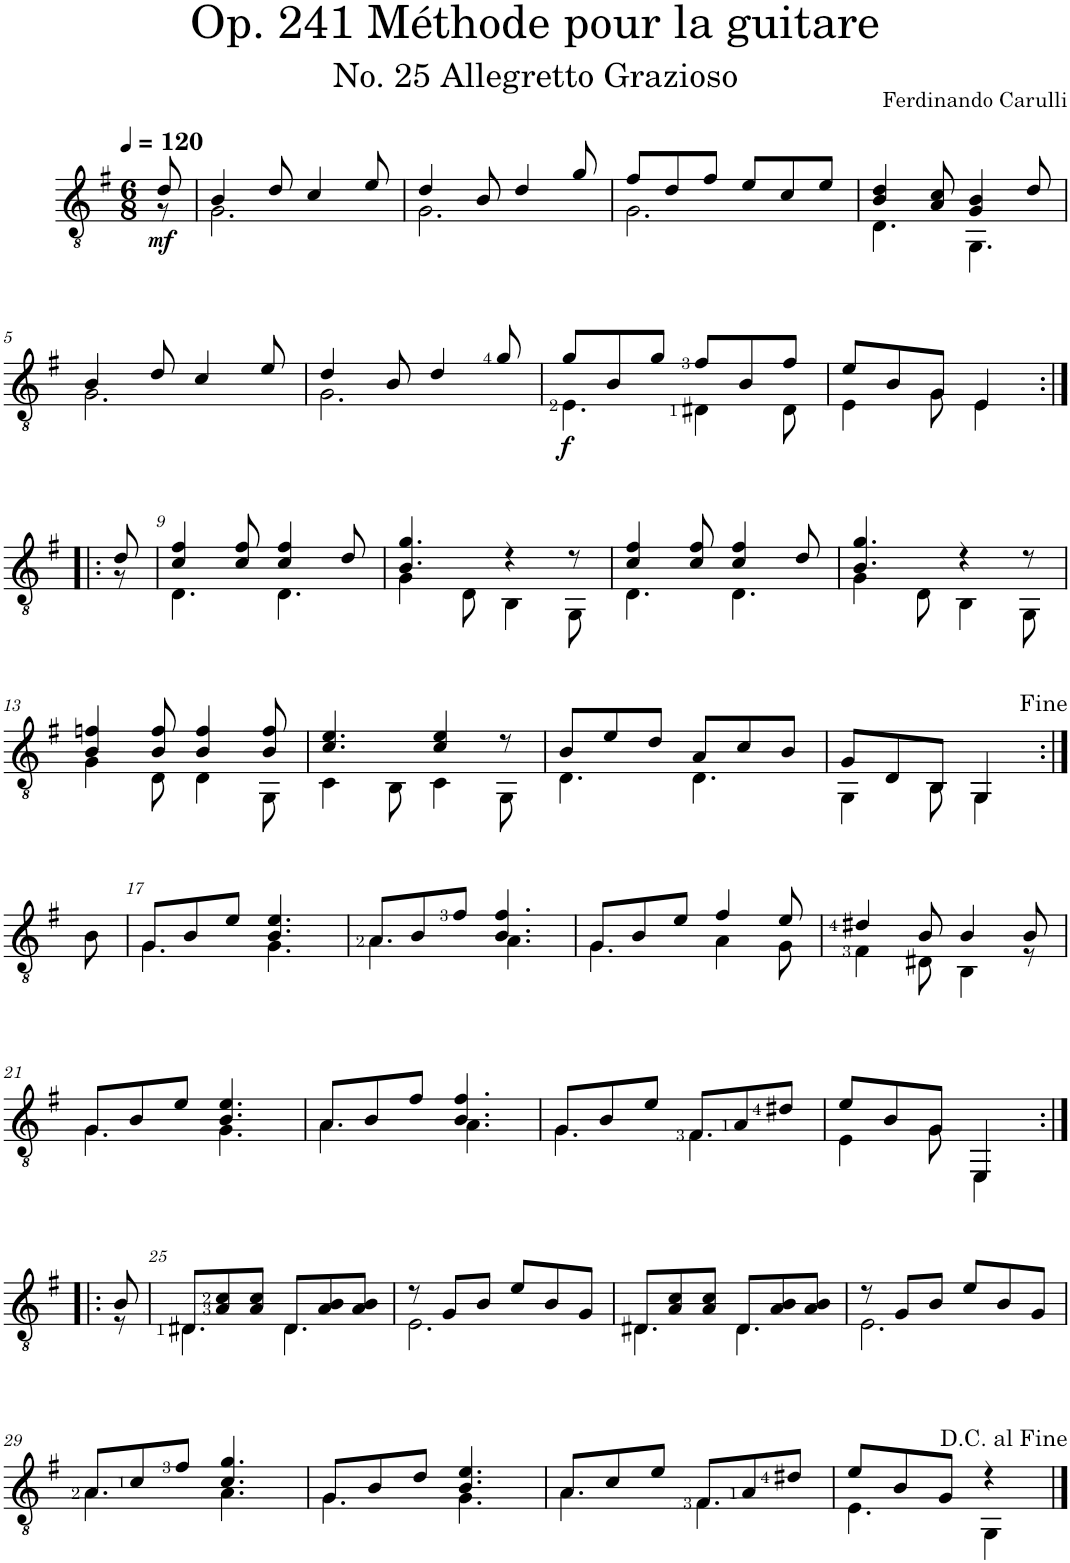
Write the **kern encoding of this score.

**kern	**dynam
*part1	*part1
*staff1	*staff1
*I"Classical Guitar	*
*clefGv2	*
*k[f#]	*
*G:	*
*M6/8	*
*MM120	*
=	=
*^	*
!	!	!LO:DY:b
8d/	8r	mf
=1	=1	=1
4B/	2.G\	.
8d/	.	.
4c/	.	.
8e/	.	.
=2	=2	=2
4d/	2.G\	.
8B/	.	.
4d/	.	.
8g/	.	.
=3	=3	=3
8f#/L	2.G\	.
8d/	.	.
8f#/J	.	.
8e/L	.	.
8c/	.	.
8e/J	.	.
=4	=4	=4
4B/ 4d/	4.D\	.
8A/ 8c/	.	.
4G/ 4B/	4.GG\	.
8d/	.	.
!!LO:LB:g=z	!!
=5	=5	=5
4B/	2.G\	.
8d/	.	.
4c/	.	.
8e/	.	.
=6	=6	=6
4d/	2.G\	.
8B/	.	.
4d/	.	.
8g/	.	.
=7	=7	=7
!	!	!LO:DY:b
8g/L	4.E\	f
8B/	.	.
8g/J	.	.
8f#/L	4D#X\	.
8B/	.	.
8f#/J	8D#\	.
=8	=8	=8
8e/L	4E\	.
8B/	.	.
8G/J	8G\	.
4E/	4E\	.
!!LO:LB:g=z	!!
=8X1:|!|:	=8X1:|!|:	=8X1:|!|:
8d/	8r	.
=9	=9	=9
4c/ 4f#/	4.D\	.
8c/ 8f#/	.	.
4c/ 4f#/	4.D\	.
8d/	.	.
=10	=10	=10
4.B/ 4.g/	4G\	.
.	8D\	.
4r	4BB\	.
8r	8GG\	.
=11	=11	=11
4c/ 4f#/	4.D\	.
8c/ 8f#/	.	.
4c/ 4f#/	4.D\	.
8d/	.	.
=12	=12	=12
4.B/ 4.g/	4G\	.
.	8D\	.
4r	4BB\	.
8r	8GG\	.
!!LO:LB:g=z	!!
=13	=13	=13
4B/ 4fn/	4G\	.
8B/ 8f/	8D\	.
4B/ 4f/	4D\	.
8B/ 8f/	8GG\	.
=14	=14	=14
4.c/ 4.e/	4C\	.
.	8BB\	.
4c/ 4e/	4C\	.
8r	8GG\	.
=15	=15	=15
8B/L	4.D\	.
8e/	.	.
8d/J	.	.
8A/L	4.D\	.
8c/	.	.
8B/J	.	.
=16	=16	=16
8G/L	4GG\	.
8D/	.	.
8BB/J	8BB\	.
4GG/	4GG\	.
*v	*v	*
!!LO:LB:g=z
=16X2:|!	=16X2:|!
*k[f#]	*
*e:	*
8B\	.
=17	=17
*^	*
8G/L	4.G\	.
8B/	.	.
8e/J	.	.
4.B/ 4.e/	4.G\	.
=18	=18	=18
8A/L	4.A\	.
8B/	.	.
8f#/J	.	.
4.B/ 4.f#/	4.A\	.
=19	=19	=19
8G/L	4.G\	.
8B/	.	.
8e/J	.	.
4f#/	4A\	.
8e/	8G\	.
=20	=20	=20
4d#X/	4F#\	.
8B/	8D#X\	.
4B/	4BB\	.
8B/	8r	.
!!LO:LB:g=z	!!
=21	=21	=21
8G/L	4.G\	.
8B/	.	.
8e/J	.	.
4.B/ 4.e/	4.G\	.
=22	=22	=22
8A/L	4.A\	.
8B/	.	.
8f#/J	.	.
4.B/ 4.f#/	4.A\	.
=23	=23	=23
8G/L	4.G\	.
8B/	.	.
8e/J	.	.
8F#/L	4.F#\	.
8A/	.	.
8d#X/J	.	.
=24	=24	=24
8e/L	4E\	.
8B/	.	.
8G/J	8G\	.
4EE/	4EE\	.
!!LO:LB:g=z	!!
=24X3:|!|:	=24X3:|!|:	=24X3:|!|:
8B/	8r	.
=25	=25	=25
8D#X/L	4.D#\	.
8A/ 8c/	.	.
8A/ 8c/J	.	.
8D#/L	4.D#\	.
8A/ 8B/	.	.
8A/ 8B/J	.	.
=26	=26	=26
8r	2.E\	.
8G/L	.	.
8B/J	.	.
8e/L	.	.
8B/	.	.
8G/J	.	.
=27	=27	=27
8D#X/L	4.D#\	.
8A/ 8c/	.	.
8A/ 8c/J	.	.
8D#/L	4.D#\	.
8A/ 8B/	.	.
8A/ 8B/J	.	.
=28	=28	=28
8r	2.E\	.
8G/L	.	.
8B/J	.	.
8e/L	.	.
8B/	.	.
8G/J	.	.
!!LO:LB:g=z	!!
=29	=29	=29
8A/L	4.A\	.
8c/	.	.
8f#/J	.	.
4.c/ 4.g/	4.A\	.
=30	=30	=30
8G/L	4.G\	.
8B/	.	.
8d/J	.	.
4.B/ 4.e/	4.G\	.
=31	=31	=31
8A/L	4.A\	.
8c/	.	.
8e/J	.	.
8F#/L	4.F#\	.
8A/	.	.
8d#X/J	.	.
=32	=32	=32
8e/L	4.E\	.
8B/	.	.
8G/J	.	.
4r	4GG\	.
*v	*v	*
==	==
*-	*-
